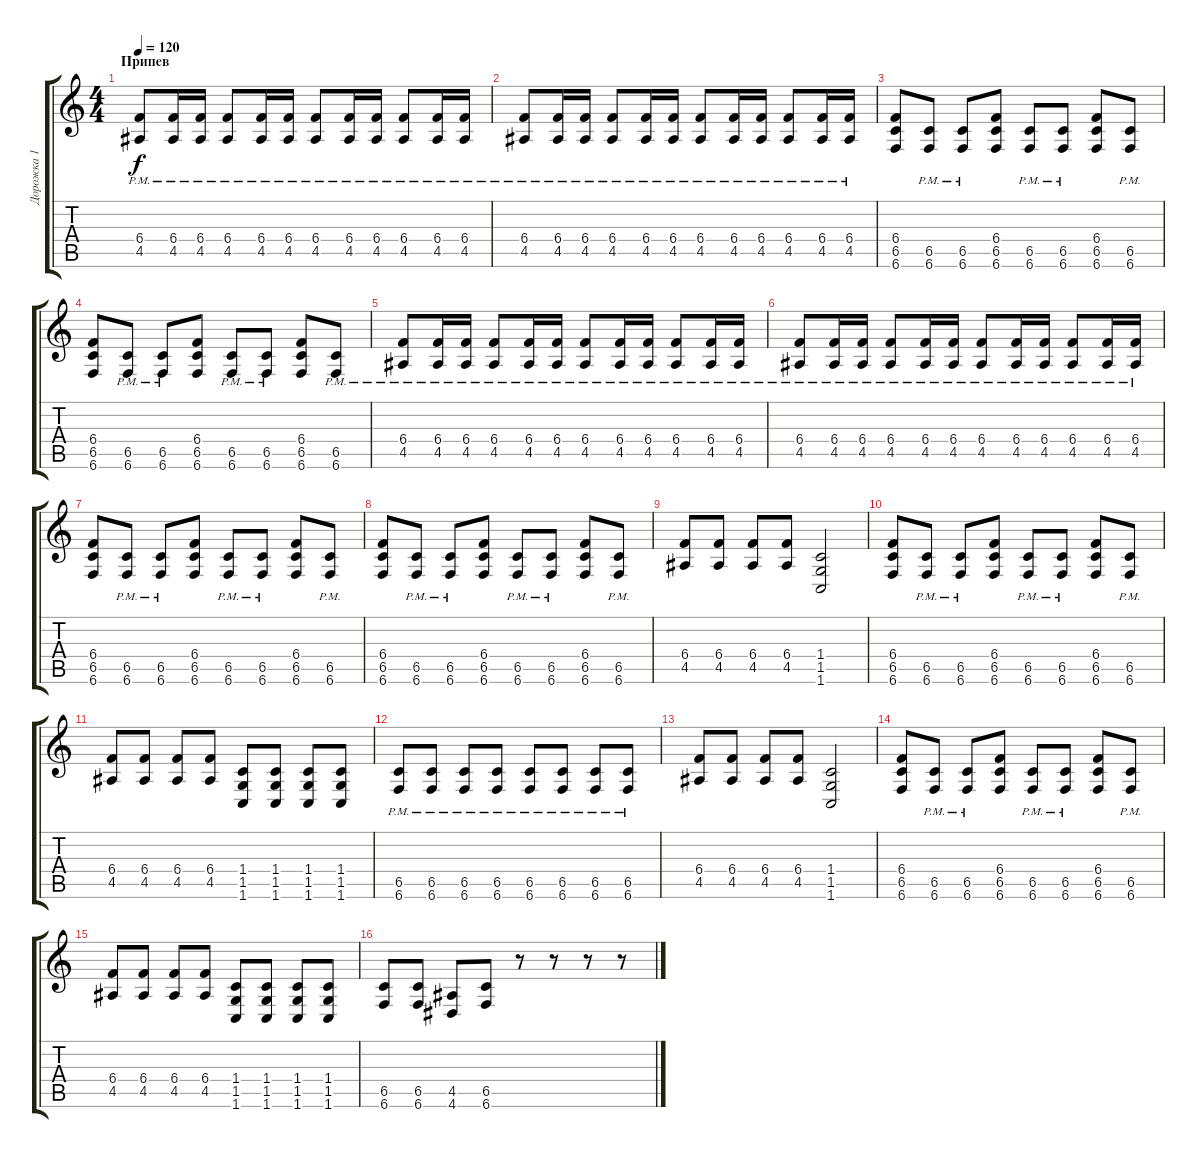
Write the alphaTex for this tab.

\track ("Дорожка 1" "Дорожка 1") {instrument distortionguitar}
\staff {score tabs}
\tuning (Db4 Ab3 E3 B2 Gb2 B1) {hide}
\ts (4 4)
\section ("" "Припев")
\tempo 120
\clef g2
\ks c
(6.4{pm} 4.5{pm}).8{dy f} (6.4{pm} 4.5{pm}).16 (6.4{pm} 4.5{pm}).16 (6.4{pm} 4.5{pm}).8 (6.4{pm} 4.5{pm}).16 (6.4{pm} 4.5{pm}).16 (6.4{pm} 4.5{pm}).8 (6.4{pm} 4.5{pm}).16 (6.4{pm} 4.5{pm}).16 (6.4{pm} 4.5{pm}).8 (6.4{pm} 4.5{pm}).16 (6.4{pm} 4.5{pm}).16 |
(6.4{pm} 4.5{pm}).8 (6.4{pm} 4.5{pm}).16 (6.4{pm} 4.5{pm}).16 (6.4{pm} 4.5{pm}).8 (6.4{pm} 4.5{pm}).16 (6.4{pm} 4.5{pm}).16 (6.4{pm} 4.5{pm}).8 (6.4{pm} 4.5{pm}).16 (6.4{pm} 4.5{pm}).16 (6.4{pm} 4.5{pm}).8 (6.4{pm} 4.5{pm}).16 (6.4{pm} 4.5{pm}).16 |
(6.4 6.5 6.6).8 (6.5{pm} 6.6{pm}).8 (6.5{pm} 6.6{pm}).8 (6.4 6.5 6.6).8 (6.5{pm} 6.6{pm}).8 (6.5{pm} 6.6{pm}).8 (6.4 6.5 6.6).8 (6.5{pm} 6.6{pm}).8 |
(6.4 6.5 6.6).8 (6.5{pm} 6.6{pm}).8 (6.5{pm} 6.6{pm}).8 (6.4 6.5 6.6).8 (6.5{pm} 6.6{pm}).8 (6.5{pm} 6.6{pm}).8 (6.4 6.5 6.6).8 (6.5{pm} 6.6{pm}).8 |
(6.4{pm} 4.5{pm}).8 (6.4{pm} 4.5{pm}).16 (6.4{pm} 4.5{pm}).16 (6.4{pm} 4.5{pm}).8 (6.4{pm} 4.5{pm}).16 (6.4{pm} 4.5{pm}).16 (6.4{pm} 4.5{pm}).8 (6.4{pm} 4.5{pm}).16 (6.4{pm} 4.5{pm}).16 (6.4{pm} 4.5{pm}).8 (6.4{pm} 4.5{pm}).16 (6.4{pm} 4.5{pm}).16 |
(6.4{pm} 4.5{pm}).8 (6.4{pm} 4.5{pm}).16 (6.4{pm} 4.5{pm}).16 (6.4{pm} 4.5{pm}).8 (6.4{pm} 4.5{pm}).16 (6.4{pm} 4.5{pm}).16 (6.4{pm} 4.5{pm}).8 (6.4{pm} 4.5{pm}).16 (6.4{pm} 4.5{pm}).16 (6.4{pm} 4.5{pm}).8 (6.4{pm} 4.5{pm}).16 (6.4{pm} 4.5{pm}).16 |
(6.4 6.5 6.6).8 (6.5{pm} 6.6{pm}).8 (6.5{pm} 6.6{pm}).8 (6.4 6.5 6.6).8 (6.5{pm} 6.6{pm}).8 (6.5{pm} 6.6{pm}).8 (6.4 6.5 6.6).8 (6.5{pm} 6.6{pm}).8 |
(6.4 6.5 6.6).8 (6.5{pm} 6.6{pm}).8 (6.5{pm} 6.6{pm}).8 (6.4 6.5 6.6).8 (6.5{pm} 6.6{pm}).8 (6.5{pm} 6.6{pm}).8 (6.4 6.5 6.6).8 (6.5{pm} 6.6{pm}).8 |
(6.4 4.5).8 (6.4 4.5).8 (6.4 4.5).8 (6.4 4.5).8 (1.4 1.5 1.6).2 |
(6.4 6.5 6.6).8 (6.5{pm} 6.6{pm}).8 (6.5{pm} 6.6{pm}).8 (6.4 6.5 6.6).8 (6.5{pm} 6.6{pm}).8 (6.5{pm} 6.6{pm}).8 (6.4 6.5 6.6).8 (6.5{pm} 6.6{pm}).8 |
(6.4 4.5).8 (6.4 4.5).8 (6.4 4.5).8 (6.4 4.5).8 (1.4 1.5 1.6).8 (1.4 1.5 1.6).8 (1.4 1.5 1.6).8 (1.4 1.5 1.6).8 |
(6.5{pm} 6.6{pm}).8 (6.5{pm} 6.6{pm}).8 (6.5{pm} 6.6{pm}).8 (6.5{pm} 6.6{pm}).8 (6.5{pm} 6.6{pm}).8 (6.5{pm} 6.6{pm}).8 (6.5{pm} 6.6{pm}).8 (6.5{pm} 6.6{pm}).8 |
(6.4 4.5).8 (6.4 4.5).8 (6.4 4.5).8 (6.4 4.5).8 (1.4 1.5 1.6).2 |
(6.4 6.5 6.6).8 (6.5{pm} 6.6{pm}).8 (6.5{pm} 6.6{pm}).8 (6.4 6.5 6.6).8 (6.5{pm} 6.6{pm}).8 (6.5{pm} 6.6{pm}).8 (6.4 6.5 6.6).8 (6.5{pm} 6.6{pm}).8 |
(6.4 4.5).8 (6.4 4.5).8 (6.4 4.5).8 (6.4 4.5).8 (1.4 1.5 1.6).8 (1.4 1.5 1.6).8 (1.4 1.5 1.6).8 (1.4 1.5 1.6).8 |
(6.5 6.6).8 (6.5 6.6).8 (4.5 4.6).8 (6.5 6.6).8 r.8 r.8 r.8 r.8
